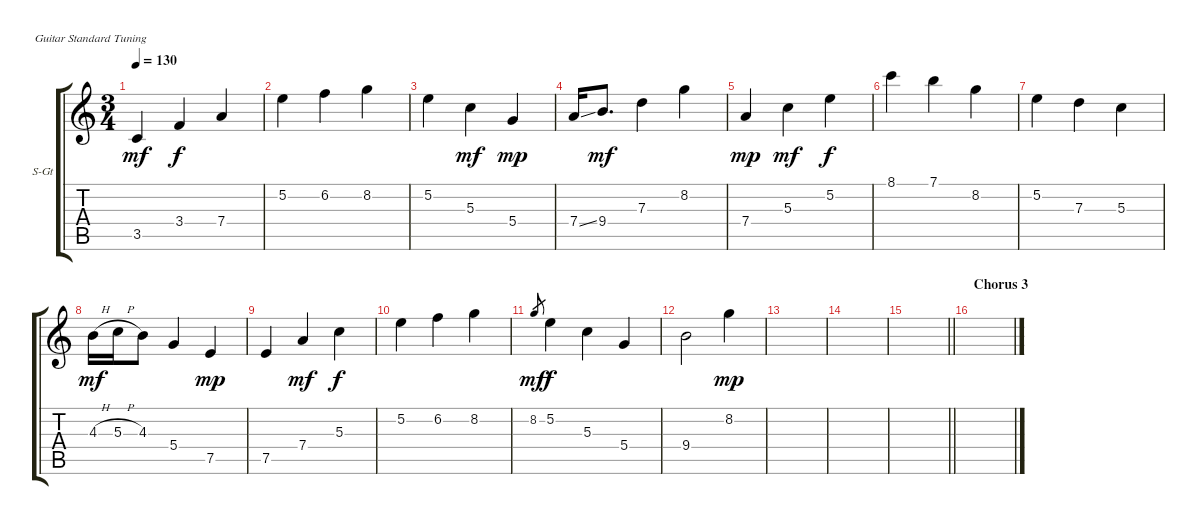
\bracketExtendMode groupsimilarinstruments
\firstSystemTrackNameOrientation horizontal
\otherSystemsTrackNameOrientation horizontal
\track ("Steel Guitar" "S-Gt") {instrument acousticguitarsteel}
\staff {score tabs}
\tuning (E4 B3 G3 D3 A2 E2)
\ts (3 4)
\tempo 130
\clef g2
\scale
0.333333
\ks c
3.5.4{dy mf} 3.4.4{dy f} 7.4.4 |
\scale
0.333333 5.2.4 6.2.4 8.2.4 |
\scale
0.333333 5.2.4 5.3.4{dy mf} 5.4.4{dy mp} |
\scale
0.333333 7.4{ss}.16 9.4.8{d dy mf} 7.3.4 8.2.4 |
\scale
0.333333 7.4.4{dy mp} 5.3.4{dy mf} 5.2.4{dy f} |
\scale
0.333333 8.1.4 7.1.4 8.2.4 |
\scale
0.333333 5.2.4 7.3.4 5.3.4 |
\scale
0.333333 4.3{h}.16{dy mf} 5.3{h}.16 4.3.8 5.4.4 7.5.4{dy mp} |
\scale
0.333333 7.5.4 7.4.4{dy mf} 5.3.4{dy f} |
\scale
0.333333 5.2.4 6.2.4 8.2.4 |
\scale
0.333333 8.2.8{gr dy mf} 5.2.4{dy f} 5.3.4 5.4.4 |
\scale
0.333333 9.4.2 8.2.4{dy mp} |
\scale
0.333333 |
\scale
0.333333 |
\scale
0.333333
\barLineRight lightlight
|
\section ("" "Chorus 3")
\scale
0.333333
